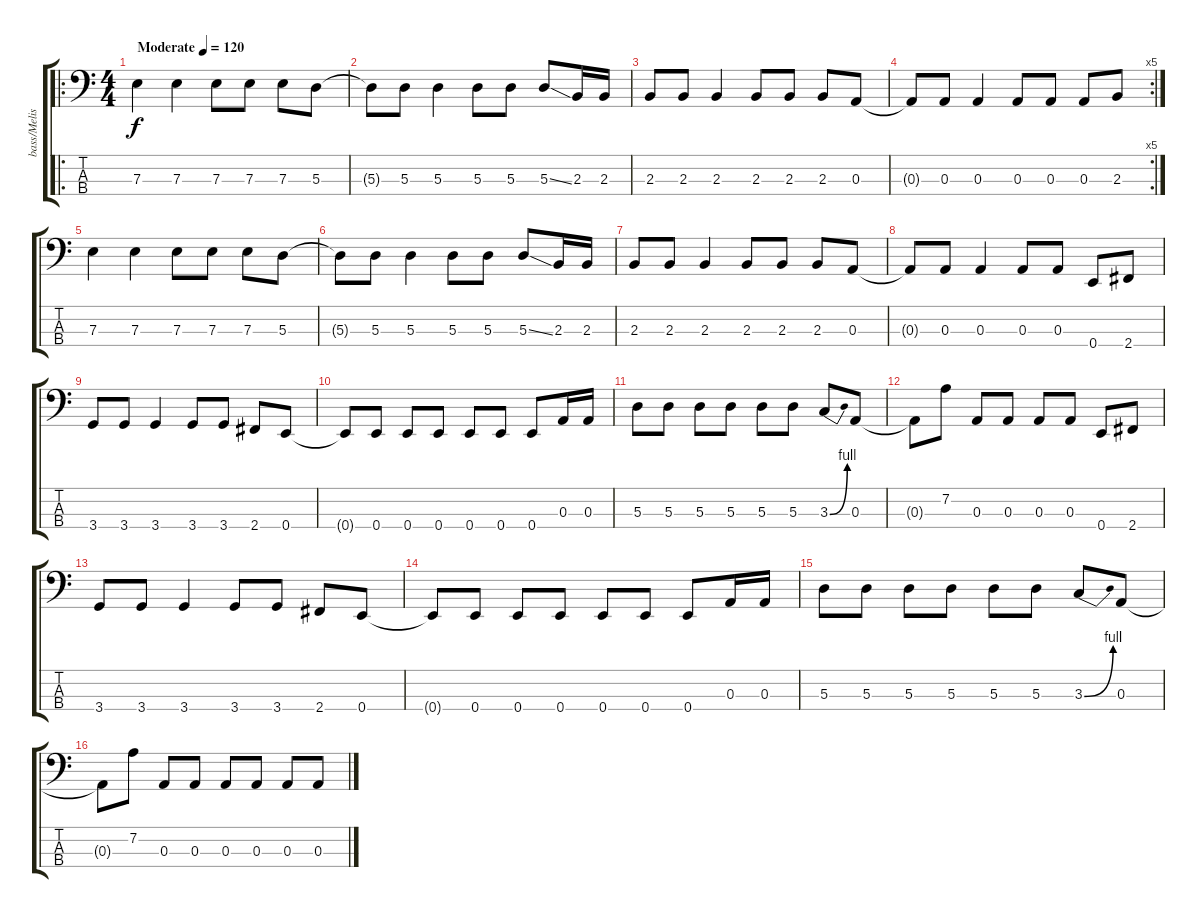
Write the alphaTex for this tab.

\track ("bass/Melissa" "bass/Melis") {instrument electricbasspick}
\staff {score tabs}
\tuning (G2 D2 A1 E1) {hide}
\ro
\ts (4 4)
\tempo (120 "Moderate")
\clef f4
\ks c
7.3.4{dy f instrument electricbasspick} 7.3.4 7.3.8 7.3.8 7.3.8 5.3.8 |
5.3{t}.8 5.3.8 5.3.4 5.3.8 5.3.8 5.3{ss}.8 2.3.16 2.3.16 |
2.3.8 2.3.8 2.3.4 2.3.8 2.3.8 2.3.8 0.3.8 |
\rc 5
0.3{t}.8 0.3.8 0.3.4 0.3.8 0.3.8 0.3.8 2.3.8 |
7.3.4 7.3.4 7.3.8 7.3.8 7.3.8 5.3.8 |
5.3{t}.8 5.3.8 5.3.4 5.3.8 5.3.8 5.3{ss}.8 2.3.16 2.3.16 |
2.3.8 2.3.8 2.3.4 2.3.8 2.3.8 2.3.8 0.3.8 |
0.3{t}.8 0.3.8 0.3.4 0.3.8 0.3.8 0.4.8 2.4.8 |
3.4.8 3.4.8 3.4.4 3.4.8 3.4.8 2.4.8 0.4.8 |
0.4{t}.8 0.4.8 0.4.8 0.4.8 0.4.8 0.4.8 0.4.8 0.3.16 0.3.16 |
5.3.8 5.3.8 5.3.8 5.3.8 5.3.8 5.3.8 3.3{be (bend 0 0 60 4)}.8 0.3.8 |
0.3{t}.8 7.2.8 0.3.8 0.3.8 0.3.8 0.3.8 0.4.8 2.4.8 |
3.4.8 3.4.8 3.4.4 3.4.8 3.4.8 2.4.8 0.4.8 |
0.4{t}.8 0.4.8 0.4.8 0.4.8 0.4.8 0.4.8 0.4.8 0.3.16 0.3.16 |
5.3.8 5.3.8 5.3.8 5.3.8 5.3.8 5.3.8 3.3{be (bend 0 0 60 4)}.8 0.3.8 |
0.3{t}.8 7.2.8 0.3.8 0.3.8 0.3.8 0.3.8 0.3.8 0.3.8
